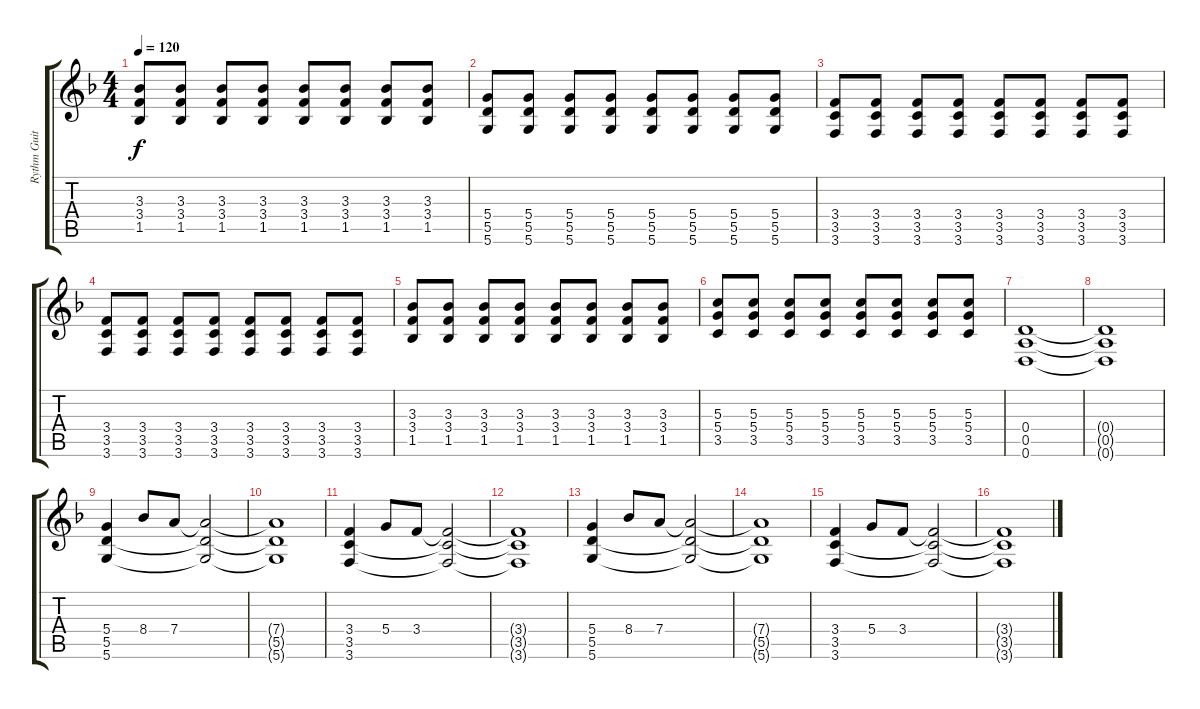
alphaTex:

\track ("Rythm Guitar" "Rythm Guit") {instrument overdrivenguitar}
\staff {score tabs}
\tuning (E4 B3 G3 D3 A2 D2) {hide}
\ts (4 4)
\tempo 120
\clef g2
\ks dminor
(3.3 3.4 1.5).8{dy f} (3.3 3.4 1.5).8 (3.3 3.4 1.5).8 (3.3 3.4 1.5).8 (3.3 3.4 1.5).8 (3.3 3.4 1.5).8 (3.3 3.4 1.5).8 (3.3 3.4 1.5).8 |
(5.4 5.5 5.6).8 (5.4 5.5 5.6).8 (5.4 5.5 5.6).8 (5.4 5.5 5.6).8 (5.4 5.5 5.6).8 (5.4 5.5 5.6).8 (5.4 5.5 5.6).8 (5.4 5.5 5.6).8 |
(3.4 3.5 3.6).8 (3.4 3.5 3.6).8 (3.4 3.5 3.6).8 (3.4 3.5 3.6).8 (3.4 3.5 3.6).8 (3.4 3.5 3.6).8 (3.4 3.5 3.6).8 (3.4 3.5 3.6).8 |
(3.4 3.5 3.6).8 (3.4 3.5 3.6).8 (3.4 3.5 3.6).8 (3.4 3.5 3.6).8 (3.4 3.5 3.6).8 (3.4 3.5 3.6).8 (3.4 3.5 3.6).8 (3.4 3.5 3.6).8 |
(3.3 3.4 1.5).8 (3.3 3.4 1.5).8 (3.3 3.4 1.5).8 (3.3 3.4 1.5).8 (3.3 3.4 1.5).8 (3.3 3.4 1.5).8 (3.3 3.4 1.5).8 (3.3 3.4 1.5).8 |
(5.3 5.4 3.5).8 (5.3 5.4 3.5).8 (5.3 5.4 3.5).8 (5.3 5.4 3.5).8 (5.3 5.4 3.5).8 (5.3 5.4 3.5).8 (5.3 5.4 3.5).8 (5.3 5.4 3.5).8 |
(0.4 0.5 0.6).1 |
(0.4{t} 0.5{t} 0.6{t}).1 |
(5.4 5.5 5.6).4{volume 9} 8.4.8 7.4.8 (7.4{t} 5.5{t} 5.6{t}).2 |
(7.4{t} 5.5{t} 5.6{t}).1 |
(3.4 3.5 3.6).4 5.4.8 3.4.8 (3.4{t} 3.5{t} 3.6{t}).2 |
(3.4{t} 3.5{t} 3.6{t}).1 |
(5.4 5.5 5.6).4{volume 9} 8.4.8 7.4.8 (7.4{t} 5.5{t} 5.6{t}).2 |
(7.4{t} 5.5{t} 5.6{t}).1 |
(3.4 3.5 3.6).4 5.4.8 3.4.8 (3.4{t} 3.5{t} 3.6{t}).2 |
(3.4{t} 3.5{t} 3.6{t}).1
